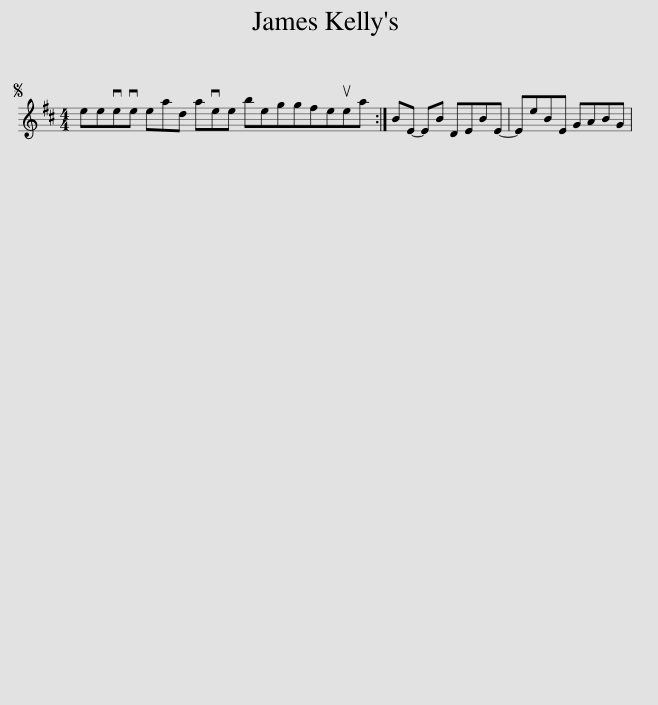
X:1
L:1/8
M:4/4
I:linebreak $
K:D
V:1 treble
V:1
S eeveve ead avee beggfeuea :| BE- EB DEBE- | EeBE GABG | %3
